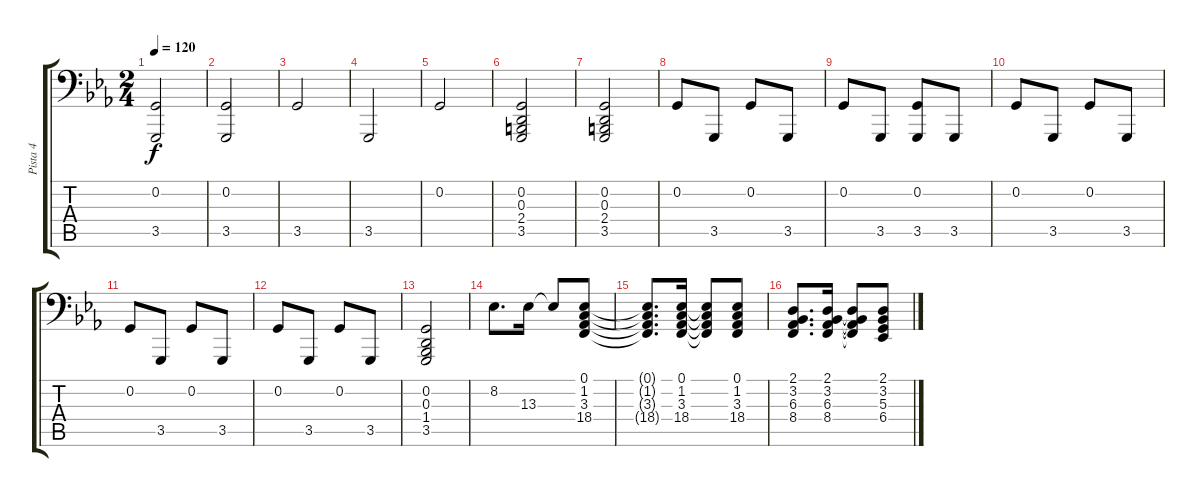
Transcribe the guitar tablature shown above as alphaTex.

\track ("Pista 4" "Pista 4") {instrument electricgrandpiano}
\staff {score tabs}
\tuning (C3 G2 D2 A1 E1 B0) {hide}
\ts (2 4)
\tempo 120
\clef f4
\ks cminor
(0.2 3.5).2{dy f} |
(0.2 3.5).2 |
3.5.2{ot 8vb} |
3.5.2 |
0.2.2 |
(0.2 0.3 2.4 3.5).2 |
(0.2 0.3 2.4 3.5).2 |
0.2.8 3.5.8 0.2.8 3.5.8 |
0.2.8 3.5.8 (0.2 3.5).8 3.5.8 |
0.2.8 3.5.8 0.2.8 3.5.8 |
0.2.8 3.5.8 0.2.8 3.5.8 |
0.2.8 3.5.8 0.2.8 3.5.8 |
(0.2 0.3 1.4 3.5).2 |
8.2.8{d} 13.3.16 13.3{t}.8 (0.1 1.2 3.3 18.4).8 |
(0.1{t} 1.2{t} 3.3{t} 18.4{t}).8{d} (0.1 1.2 3.3 18.4).16 (0.1{t} 1.2{t} 3.3{t} 18.4{t}).8 (0.1 1.2 3.3 18.4).8 |
(2.1 3.2 6.3 8.4).8{d} (2.1 3.2 6.3 8.4).16 (2.1{t} 3.2{t} 6.3{t} 8.4{t}).8 (2.1 3.2 5.3 6.4).8
